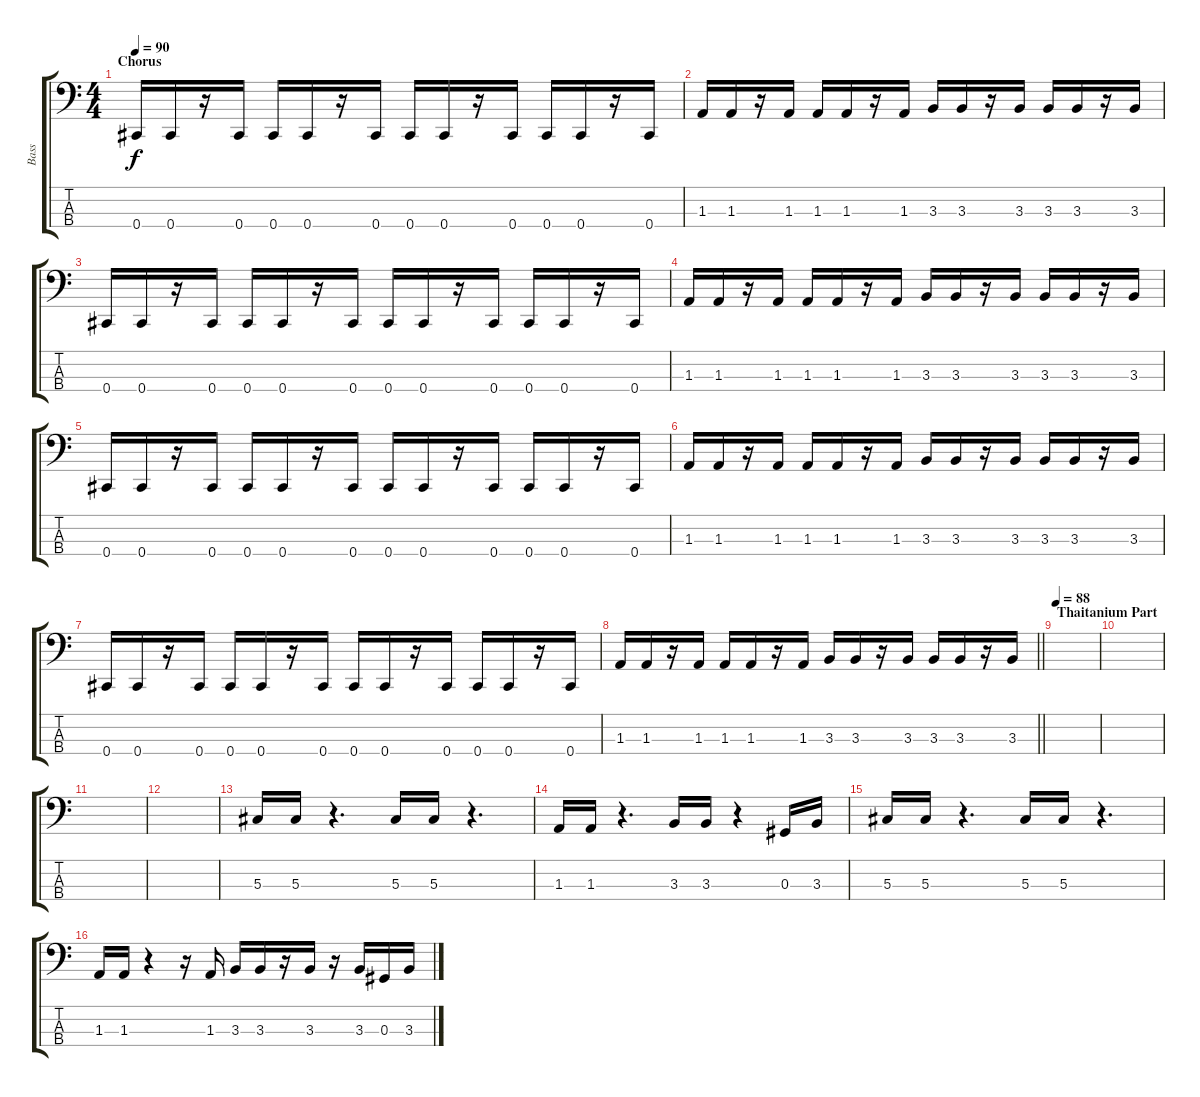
\track ("Bass" "Bass") {instrument electricbassfinger}
\staff {score tabs}
\tuning (Gb2 Db2 Ab1 Db1) {hide}
\ts (4 4)
\section ("" "Chorus")
\tempo 90
\clef f4
\ks c
0.4.16{dy f} 0.4.16 r.16 0.4.16 0.4.16 0.4.16 r.16 0.4.16 0.4.16 0.4.16 r.16 0.4.16 0.4.16 0.4.16 r.16 0.4.16 |
1.3.16 1.3.16 r.16 1.3.16 1.3.16 1.3.16 r.16 1.3.16 3.3.16 3.3.16 r.16 3.3.16 3.3.16 3.3.16 r.16 3.3.16 |
0.4.16 0.4.16 r.16 0.4.16 0.4.16 0.4.16 r.16 0.4.16 0.4.16 0.4.16 r.16 0.4.16 0.4.16 0.4.16 r.16 0.4.16 |
1.3.16 1.3.16 r.16 1.3.16 1.3.16 1.3.16 r.16 1.3.16 3.3.16 3.3.16 r.16 3.3.16 3.3.16 3.3.16 r.16 3.3.16 |
0.4.16 0.4.16 r.16 0.4.16 0.4.16 0.4.16 r.16 0.4.16 0.4.16 0.4.16 r.16 0.4.16 0.4.16 0.4.16 r.16 0.4.16 |
1.3.16 1.3.16 r.16 1.3.16 1.3.16 1.3.16 r.16 1.3.16 3.3.16 3.3.16 r.16 3.3.16 3.3.16 3.3.16 r.16 3.3.16 |
0.4.16 0.4.16 r.16 0.4.16 0.4.16 0.4.16 r.16 0.4.16 0.4.16 0.4.16 r.16 0.4.16 0.4.16 0.4.16 r.16 0.4.16 |
\barLineRight lightlight
1.3.16 1.3.16 r.16 1.3.16 1.3.16 1.3.16 r.16 1.3.16 3.3.16 3.3.16 r.16 3.3.16 3.3.16 3.3.16 r.16 3.3.16 |
\section ("" "Thaitanium Part")
\tempo 88
|
|
|
|
5.3.16 5.3.16 r.4{d} 5.3.16 5.3.16 r.4{d} |
1.3.16 1.3.16 r.4{d} 3.3.16 3.3.16 r.4 0.3.16 3.3.16 |
5.3.16 5.3.16 r.4{d} 5.3.16 5.3.16 r.4{d} |
1.3.16 1.3.16 r.4 r.16 1.3.16 3.3.16 3.3.16 r.16 3.3.16 r.16 3.3.16 0.3.16 3.3.16
